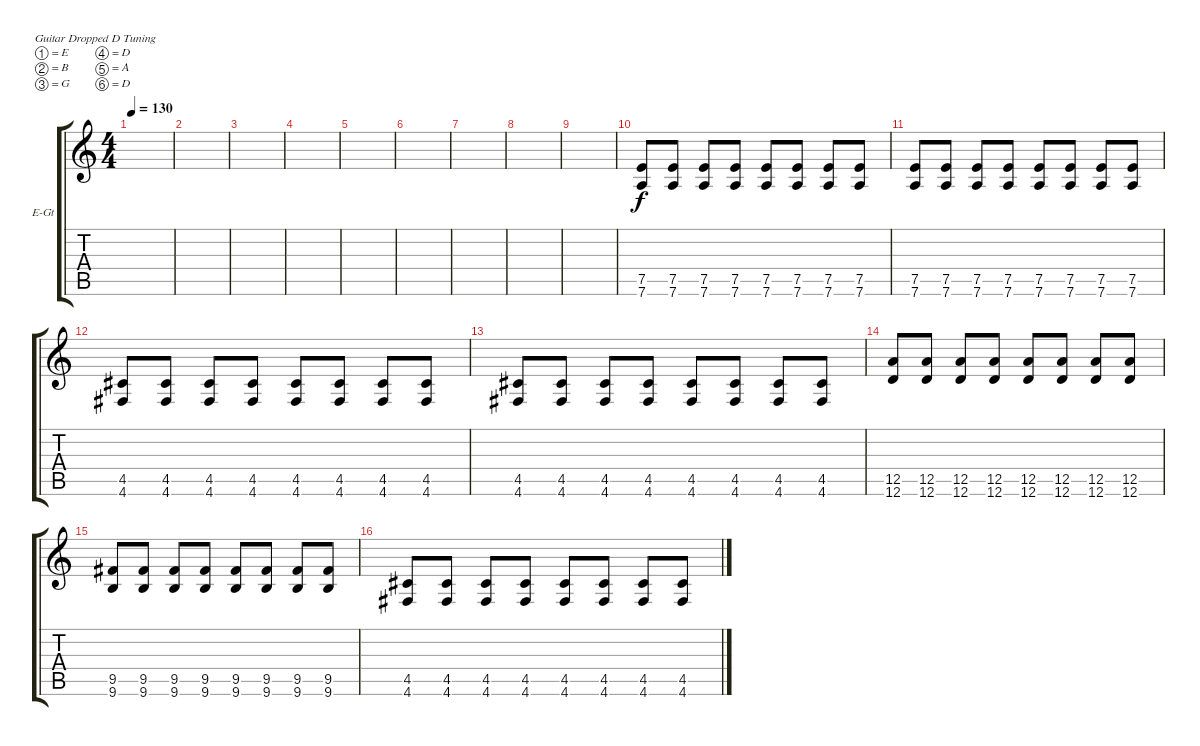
\defaultSystemsLayout 4
\bracketExtendMode groupsimilarinstruments
\firstSystemTrackNameOrientation horizontal
\otherSystemsTrackNameOrientation horizontal
\track ("Electric Guitar" "E-Gt") {instrument distortionguitar}
\staff {score tabs}
\tuning (E4 B3 G3 D3 A2 D2)
\ts (4 4)
\tempo 130
\clef g2
\ks c
|
|
|
|
|
|
|
|
|
(7.6 7.5).8 (7.5 7.6).8 (7.6 7.5).8 (7.5 7.6).8 (7.6 7.5).8 (7.5 7.6).8 (7.5 7.6).8 (7.6 7.5).8 |
(7.6 7.5).8 (7.5 7.6).8 (7.6 7.5).8 (7.5 7.6).8 (7.6 7.5).8 (7.5 7.6).8 (7.5 7.6).8 (7.6 7.5).8 |
(4.6 4.5).8 (4.6 4.5).8 (4.5 4.6).8 (4.6 4.5).8 (4.5 4.6).8 (4.5 4.6).8 (4.6 4.5).8 (4.5 4.6).8 |
(4.6 4.5).8 (4.6 4.5).8 (4.5 4.6).8 (4.6 4.5).8 (4.5 4.6).8 (4.5 4.6).8 (4.6 4.5).8 (4.5 4.6).8 |
(12.6 12.5).8 (12.5 12.6).8 (12.5 12.6).8 (12.6 12.5).8 (12.5 12.6).8 (12.6 12.5).8 (12.5 12.6).8 (12.6 12.5).8 |
(9.6 9.5).8 (9.5 9.6).8 (9.6 9.5).8 (9.5 9.6).8 (9.6 9.5).8 (9.5 9.6).8 (9.6 9.5).8 (9.5 9.6).8 |
(4.6 4.5).8 (4.5 4.6).8 (4.6 4.5).8 (4.5 4.6).8 (4.6 4.5).8 (4.5 4.6).8 (4.6 4.5).8 (4.5 4.6).8
